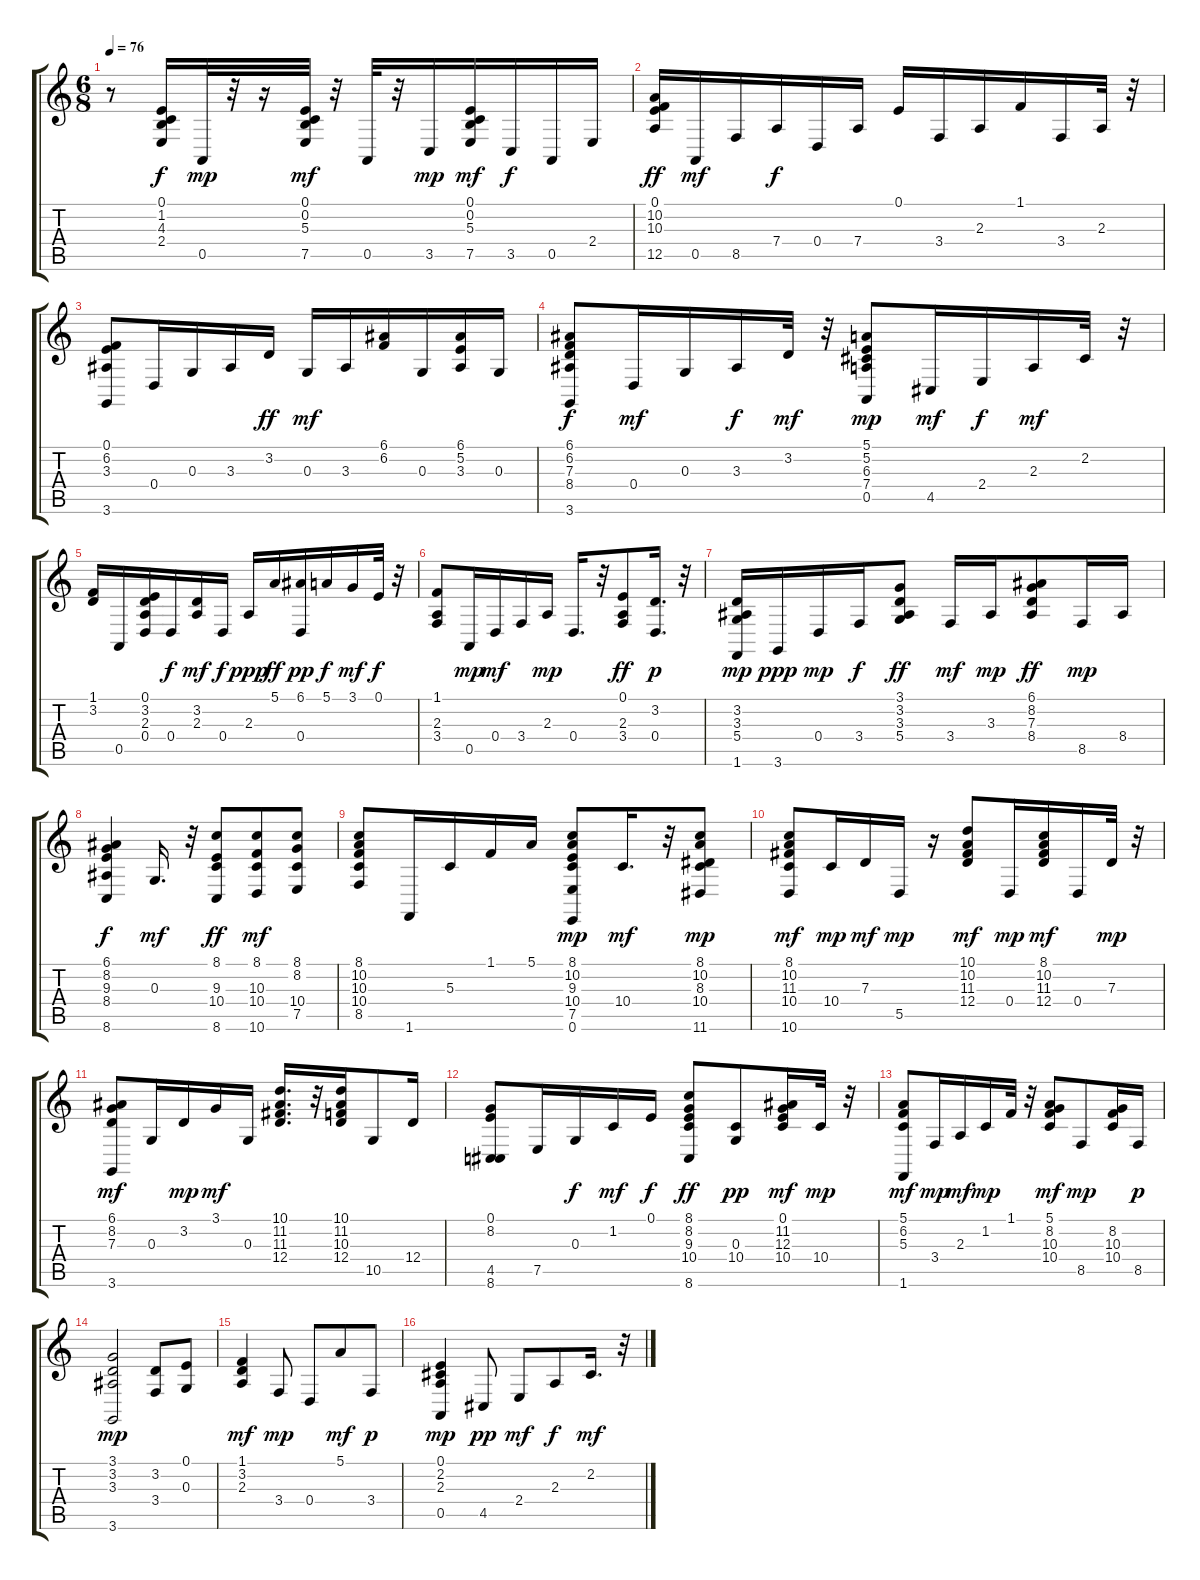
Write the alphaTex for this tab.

\track "" {instrument acousticgrandpiano}
\staff {score tabs}
\tuning (E4 B3 G3 D3 A2 E2) {hide}
\ts (6 8)
\tempo 76
\clef g2
\ks c
r.8{dy mf} (0.1 1.2 4.3 2.4).16{dy f} 0.5.32{dy mp} r.32 r.16 (0.1 0.2 5.3 7.5).32{dy mf} r.32 0.5.32 r.32 3.5.16{dy mp} (0.1 0.2 5.3 7.5).16{dy mf} 3.5.16{dy f} 0.5.16 2.4.16 |
(0.1 10.2 10.3 12.5).16{dy ff} 0.5.16{dy mf} 8.5.16 7.4.16{dy f} 0.4.16 7.4.16 0.1.16 3.4.16 2.3.16 1.1.16 3.4.16 2.3.32 r.32 |
(0.1 6.2 3.3 3.6).8 0.4.16 0.3.16 3.3.16 3.2.16{dy ff} 0.3.16{dy mf} 3.3.16 (6.1 6.2).16 0.3.16 (6.1 5.2 3.3).16 0.3.16 |
(6.1 6.2 7.3 8.4 3.6).8{dy f} 0.4.16{dy mf} 0.3.16 3.3.16{dy f} 3.2.32{dy mf} r.32 (5.1 5.2 6.3 7.4 0.5).8{dy mp} 4.5.16{dy mf} 2.4.16{dy f} 2.3.16{dy mf} 2.2.32 r.32 |
(1.1 3.2).16 0.5.16 (0.1 3.2 2.3 0.4).16 0.4.16{dy f} (3.2 2.3).16{dy mf} 0.4.16{dy f} 2.3.16{dy ppp} 5.1.16{dy ff} (6.1 0.4).16{dy pp} 5.1.16{dy f} 3.1.16{dy mf} 0.1.32{dy f} r.32 |
(1.1 2.3 3.4).8 0.5.16{dy mp} 0.4.16{dy mf} 3.4.16 2.3.16{dy mp} 0.4.16{d} r.32 (0.1 2.3 3.4).8{dy ff} (3.2 0.4).16{d dy p} r.32 |
(3.2 3.3 5.4 1.6).16{dy mp} 3.6.16{dy ppp} 0.4.16{dy mp} 3.4.16{dy f} (3.1 3.2 3.3 5.4).8{dy ff} 3.4.16{dy mf} 3.3.16{dy mp} (6.1 8.2 7.3 8.4).8{dy ff} 8.5.16{dy mp} 8.4.16 |
(6.1 8.2 9.3 8.4 8.6).4{dy f} 0.3.16{d dy mf} r.32 (8.1 9.3 10.4 8.6).8{dy ff} (8.1 10.3 10.4 10.6).8{dy mf} (8.1 8.2 10.4 7.5).8 |
(8.1 10.2 10.3 10.4 8.5).8 1.6.16 5.3.16 1.1.16 5.1.16 (8.1 10.2 9.3 10.4 7.5 0.6).8{dy mp} 10.4.16{d dy mf} r.32 (8.1 10.2 8.3 10.4 11.6).8{dy mp} |
(8.1 10.2 11.3 10.4 10.6).8{dy mf} 10.4.16{dy mp} 7.3.16{dy mf} 5.5.16{dy mp} r.16 (10.1 10.2 11.3 12.4).8{dy mf} 0.4.16{dy mp} (8.1 10.2 11.3 12.4).16{dy mf} 0.4.16 7.3.32{dy mp} r.32 |
(6.1 8.2 7.3 3.6).8{dy mf} 0.3.16 3.2.16{dy mp} 3.1.16{dy mf} 0.3.16 (10.1 11.2 11.3 12.4).16{d} r.32 (10.1 11.2 10.3 12.4).16 10.5.8 12.4.16 |
(0.1 8.2 4.5 8.6).8 7.5.16 0.3.16{dy f} 1.2.16{dy mf} 0.1.16{dy f} (8.1 8.2 9.3 10.4 8.6).8{dy ff} (0.3 10.4).8{dy pp} (0.1 11.2 12.3 10.4).16{dy mf} 10.4.32{dy mp} r.32 |
(5.1 6.2 5.3 1.6).8{dy mf} 3.4.16{dy mp} 2.3.16{dy mf} 1.2.16{dy mp} 1.1.32 r.32 (5.1 8.2 10.3 10.4).8{dy mf} 8.5.8{dy mp} (8.2 10.3 10.4).16 8.5.16{dy p} |
(3.1 3.2 3.3 3.6).2{dy mp} (3.2 3.4).8 (0.1 0.3).8 |
(1.1 3.2 2.3).4{dy mf} 3.4.8{dy mp} 0.4.8 5.1.8{dy mf} 3.4.8{dy p} |
(0.1 2.2 2.3 0.5).4{dy mp} 4.5.8{dy pp} 2.4.8{dy mf} 2.3.8{dy f} 2.2.16{d dy mf} r.32
